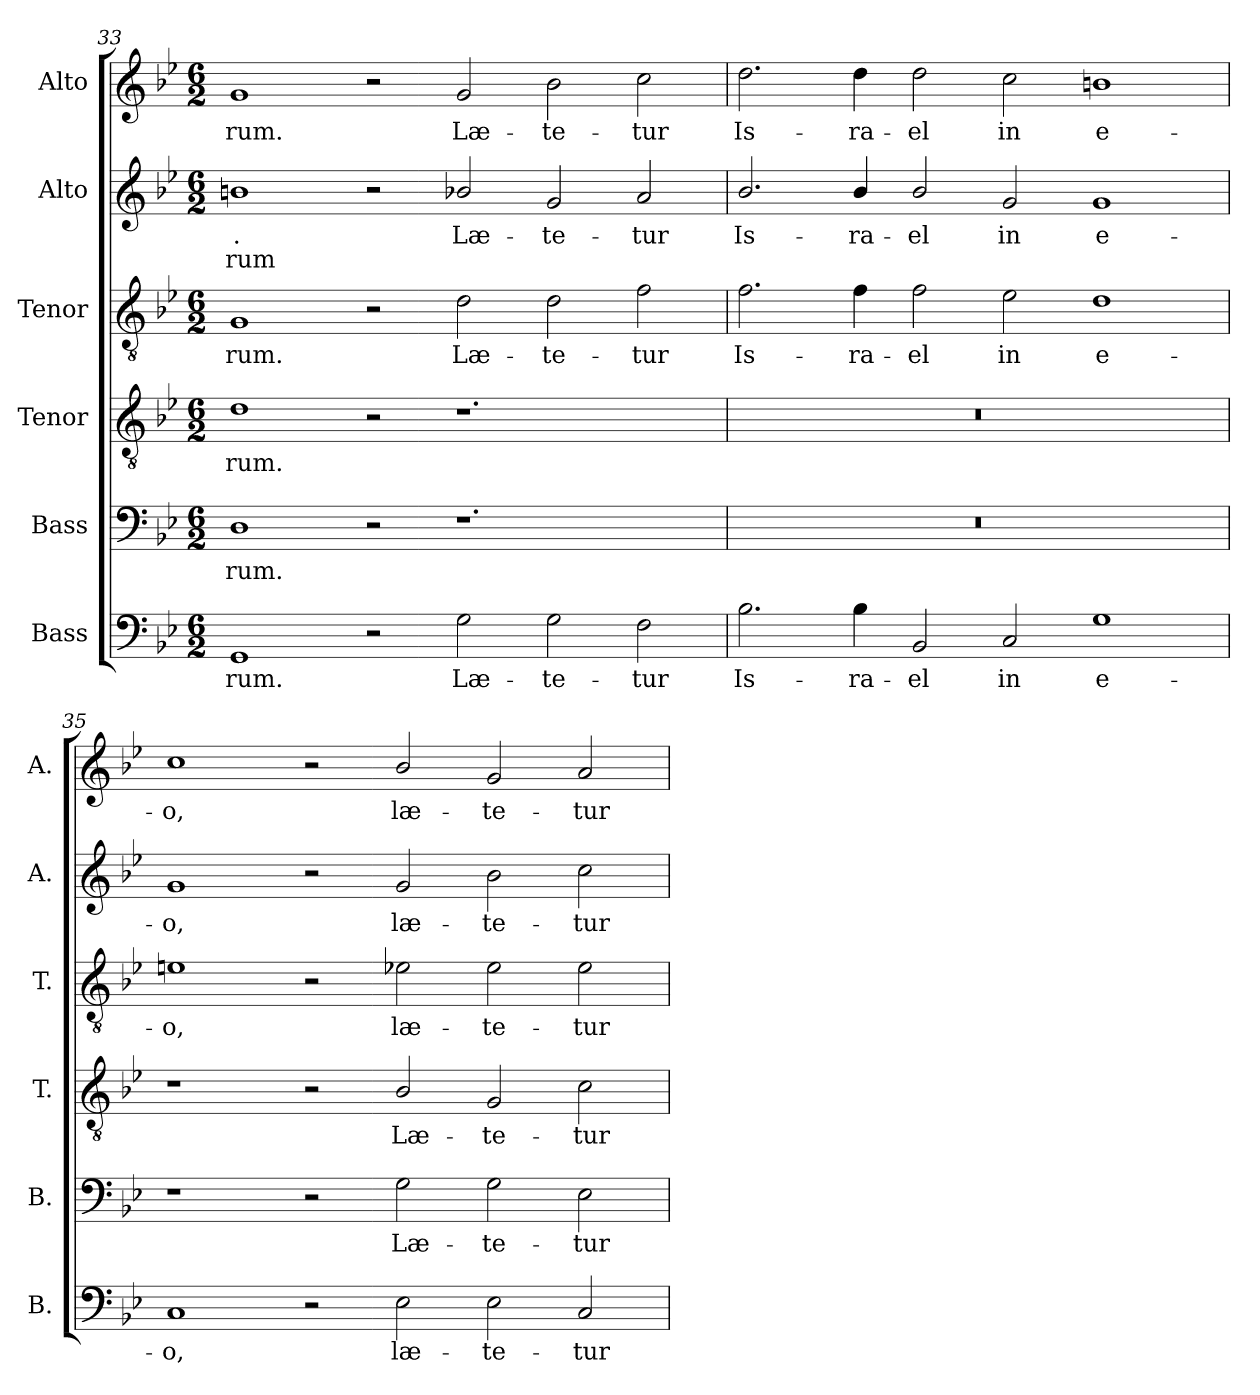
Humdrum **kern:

**kern	**text	**kern	**text	**kern	**text	**kern	**text	**kern	**text	**text	**kern	**text
*part6	*part6	*part5	*part5	*part4	*part4	*part3	*part3	*part2	*part2	*part2	*part1	*part1
*staff6	*staff6	*staff5	*staff5	*staff4	*staff4	*staff3	*staff3	*staff2	*staff2	*staff2	*staff1	*staff1
*I"Bass	*	*I"Bass	*	*I"Tenor	*	*I"Tenor	*	*I"Alto	*	*	*I"Alto	*
*I'B.	*	*I'B.	*	*I'T.	*	*I'T.	*	*I'A.	*	*	*I'A.	*
*clefF4	*	*clefF4	*	*clefGv2	*	*clefGv2	*	*clefG2	*	*	*clefG2	*
*	*	*	*	*ITrd7c12	*	*ITrd7c12	*	*	*	*	*	*
*k[b-e-]	*	*k[b-e-]	*	*k[b-e-]	*	*k[b-e-]	*	*k[b-e-]	*	*	*k[b-e-]	*
*B-:	*	*B-:	*	*B-:	*	*B-:	*	*B-:	*	*	*B-:	*
*M6/2	*	*M6/2	*	*M6/2	*	*M6/2	*	*M6/2	*	*	*M6/2	*
=33	=33	=33	=33	=33	=33	=33	=33	=33	=33	=33	=33	=33
!	!LO:LY:b:color=#000000	!	!	!	!	!	!	!	!	!	!	!
!	!	!	!LO:LY:b:color=#000000	!	!	!	!	!	!	!	!	!
!	!	!	!	!	!LO:LY:b:color=#000000	!	!	!	!	!	!	!
!	!	!	!	!	!	!	!LO:LY:b:color=#000000	!	!	!	!	!
!	!	!	!	!	!	!	!	!	!LO:LY:b:color=#000000	!LO:LY:b:color=#000000	!	!
!	!	!	!	!	!	!	!	!	!	!	!	!LO:LY:b:color=#000000
1GGi	-rum.	1Di	-rum.	1Di	-rum.	1GGi	-rum.	1bni	-.	rum	1gi	-rum.
2r	.	2r	.	2r	.	2r	.	2r	.	.	2r	.
!	!LO:LY:b:color=#000000	!	!	!	!	!	!	!	!	!	!	!
!	!	!	!	!	!	!	!LO:LY:b:color=#000000	!	!	!	!	!
!	!	!	!	!	!	!	!	!	!LO:LY:b:color=#000000	!	!	!
!	!	!	!	!	!	!	!	!	!	!	!	!LO:LY:b:color=#000000
2Gi\	Læ-	1.r	.	1.r	.	2Di\	Læ-	2b-Xi/	Læ-	.	2gi/	Læ-
!	!LO:LY:b:color=#000000	!	!	!	!	!	!	!	!	!	!	!
!	!	!	!	!	!	!	!LO:LY:b:color=#000000	!	!	!	!	!
!	!	!	!	!	!	!	!	!	!LO:LY:b:color=#000000	!	!	!
!	!	!	!	!	!	!	!	!	!	!	!	!LO:LY:b:color=#000000
2Gi\	-te-	.	.	.	.	2Di\	-te-	2gi/	-te-	.	2b-i\	-te-
!	!LO:LY:b:color=#000000	!	!	!	!	!	!	!	!	!	!	!
!	!	!	!	!	!	!	!LO:LY:b:color=#000000	!	!	!	!	!
!	!	!	!	!	!	!	!	!	!LO:LY:b:color=#000000	!	!	!
!	!	!	!	!	!	!	!	!	!	!	!	!LO:LY:b:color=#000000
2Fi\	-tur	.	.	.	.	2Fi\	-tur	2ai/	-tur	.	2cci\	-tur
=34	=34	=34	=34	=34	=34	=34	=34	=34	=34	=34	=34	=34
!	!LO:LY:b:color=#000000	!LO:N:vis=1	!	!LO:N:vis=1	!	!	!	!	!	!	!	!
!	!	!	!	!	!	!	!LO:LY:b:color=#000000	!	!	!	!	!
!	!	!	!	!	!	!	!	!	!LO:LY:b:color=#000000	!	!	!
!	!	!	!	!	!	!	!	!	!	!	!	!LO:LY:b:color=#000000
2.B-i\	Is-	0.r	.	0.r	.	2.Fi\	Is-	2.b-i/	Is-	.	2.ddi\	Is-
!	!LO:LY:b:color=#000000	!	!	!	!	!	!	!	!	!	!	!
!	!	!	!	!	!	!	!LO:LY:b:color=#000000	!	!	!	!	!
!	!	!	!	!	!	!	!	!	!LO:LY:b:color=#000000	!	!	!
!	!	!	!	!	!	!	!	!	!	!	!	!LO:LY:b:color=#000000
4B-i\	-ra-	.	.	.	.	4Fi\	-ra-	4b-i/	-ra-	.	4ddi\	-ra-
!	!LO:LY:b:color=#000000	!	!	!	!	!	!	!	!	!	!	!
!	!	!	!	!	!	!	!LO:LY:b:color=#000000	!	!	!	!	!
!	!	!	!	!	!	!	!	!	!LO:LY:b:color=#000000	!	!	!
!	!	!	!	!	!	!	!	!	!	!	!	!LO:LY:b:color=#000000
2BB-i/	-el	.	.	.	.	2Fi\	-el	2b-i/	-el	.	2ddi\	-el
!	!LO:LY:b:color=#000000	!	!	!	!	!	!	!	!	!	!	!
!	!	!	!	!	!	!	!LO:LY:b:color=#000000	!	!	!	!	!
!	!	!	!	!	!	!	!	!	!LO:LY:b:color=#000000	!	!	!
!	!	!	!	!	!	!	!	!	!	!	!	!LO:LY:b:color=#000000
2Ci/	in	.	.	.	.	2E-i\	in	2gi/	in	.	2cci\	in
!	!LO:LY:b:color=#000000	!	!	!	!	!	!	!	!	!	!	!
!	!	!	!	!	!	!	!LO:LY:b:color=#000000	!	!	!	!	!
!	!	!	!	!	!	!	!	!	!LO:LY:b:color=#000000	!	!	!
!	!	!	!	!	!	!	!	!	!	!	!	!LO:LY:b:color=#000000
1Gi	e-	.	.	.	.	1Di	e-	1gi	e-	.	1bni	e-
!!LO:PB:g=z
=35	=35	=35	=35	=35	=35	=35	=35	=35	=35	=35	=35	=35
!	!LO:LY:b:color=#000000	!	!	!	!	!	!	!	!	!	!	!
!	!	!	!	!	!	!	!LO:LY:b:color=#000000	!	!	!	!	!
!	!	!	!	!	!	!	!	!	!LO:LY:b:color=#000000	!	!	!
!	!	!	!	!	!	!	!	!	!	!	!	!LO:LY:b:color=#000000
1Ci	-o,	1r	.	1r	.	1Eni	-o,	1gi	-o,	.	1cci	-o,
2r	.	2r	.	2r	.	2r	.	2r	.	.	2r	.
!	!LO:LY:b:color=#000000	!	!	!	!	!	!	!	!	!	!	!
!	!	!	!LO:LY:b:color=#000000	!	!	!	!	!	!	!	!	!
!	!	!	!	!	!LO:LY:b:color=#000000	!	!	!	!	!	!	!
!	!	!	!	!	!	!	!LO:LY:b:color=#000000	!	!	!	!	!
!	!	!	!	!	!	!	!	!	!LO:LY:b:color=#000000	!	!	!
!	!	!	!	!	!	!	!	!	!	!	!	!LO:LY:b:color=#000000
2E-i\	læ-	2Gi\	Læ-	2BB-i/	Læ-	2E-Xi\	læ-	2gi/	læ-	.	2b-i/	læ-
!	!LO:LY:b:color=#000000	!	!	!	!	!	!	!	!	!	!	!
!	!	!	!LO:LY:b:color=#000000	!	!	!	!	!	!	!	!	!
!	!	!	!	!	!LO:LY:b:color=#000000	!	!	!	!	!	!	!
!	!	!	!	!	!	!	!LO:LY:b:color=#000000	!	!	!	!	!
!	!	!	!	!	!	!	!	!	!LO:LY:b:color=#000000	!	!	!
!	!	!	!	!	!	!	!	!	!	!	!	!LO:LY:b:color=#000000
2E-i\	-te-	2Gi\	-te-	2GGi/	-te-	2E-i\	-te-	2b-i\	-te-	.	2gi/	-te-
!	!LO:LY:b:color=#000000	!	!	!	!	!	!	!	!	!	!	!
!	!	!	!LO:LY:b:color=#000000	!	!	!	!	!	!	!	!	!
!	!	!	!	!	!LO:LY:b:color=#000000	!	!	!	!	!	!	!
!	!	!	!	!	!	!	!LO:LY:b:color=#000000	!	!	!	!	!
!	!	!	!	!	!	!	!	!	!LO:LY:b:color=#000000	!	!	!
!	!	!	!	!	!	!	!	!	!	!	!	!LO:LY:b:color=#000000
2Ci/	-tur	2E-i\	-tur	2Ci\	-tur	2E-i\	-tur	2cci\	-tur	.	2ai/	-tur
=	=	=	=	=	=	=	=	=	=	=	=	=
*-	*-	*-	*-	*-	*-	*-	*-	*-	*-	*-	*-	*-
